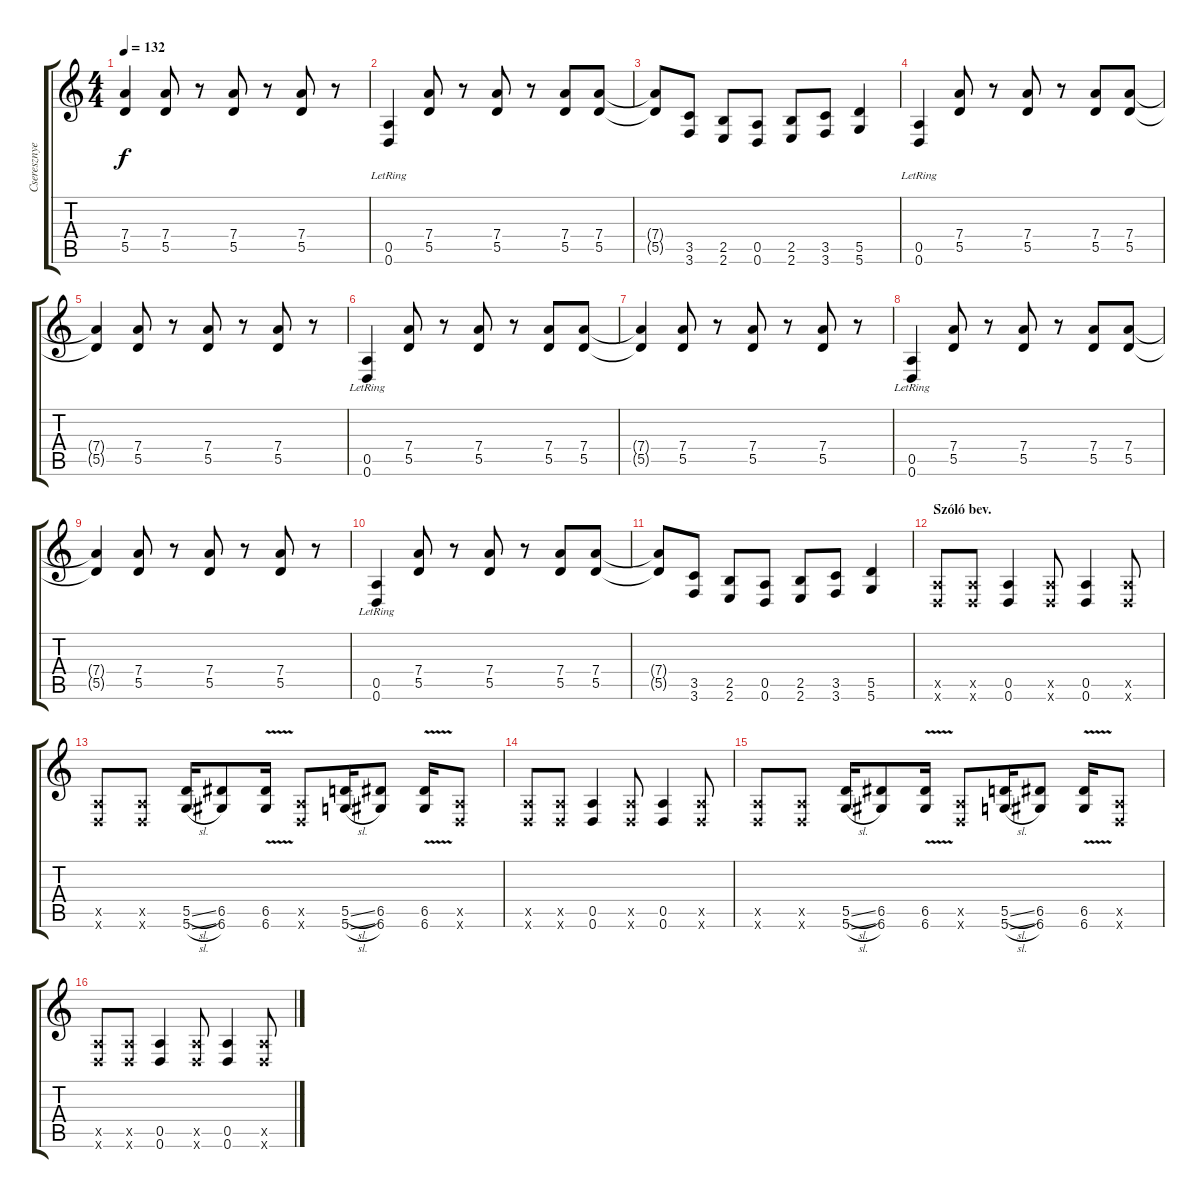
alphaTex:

\track ("Cseresznye" "Cseresznye") {instrument distortionguitar}
\staff {score tabs}
\tuning (E4 B3 G3 D3 A2 D2) {hide}
\ts (4 4)
\tempo 132
\clef g2
\ks c
(7.4{t} 5.5{t}).4{dy f} (7.4 5.5).8 r.8 (7.4 5.5).8 r.8 (7.4 5.5).8 r.8 |
(0.5 0.6{lr}).4 (7.4 5.5).8 r.8 (7.4 5.5).8 r.8 (7.4 5.5).8 (7.4 5.5).8 |
(7.4{t} 5.5{t}).8 (3.5 3.6).8 (2.5 2.6).8 (0.5 0.6).8 (2.5 2.6).8 (3.5 3.6).8 (5.5 5.6).4 |
(0.5 0.6{lr}).4 (7.4 5.5).8 r.8 (7.4 5.5).8 r.8 (7.4 5.5).8 (7.4 5.5).8 |
(7.4{t} 5.5{t}).4 (7.4 5.5).8 r.8 (7.4 5.5).8 r.8 (7.4 5.5).8 r.8 |
(0.5 0.6{lr}).4 (7.4 5.5).8 r.8 (7.4 5.5).8 r.8 (7.4 5.5).8 (7.4 5.5).8 |
(7.4{t} 5.5{t}).4 (7.4 5.5).8 r.8 (7.4 5.5).8 r.8 (7.4 5.5).8 r.8 |
(0.5 0.6{lr}).4 (7.4 5.5).8 r.8 (7.4 5.5).8 r.8 (7.4 5.5).8 (7.4 5.5).8 |
(7.4{t} 5.5{t}).4 (7.4 5.5).8 r.8 (7.4 5.5).8 r.8 (7.4 5.5).8 r.8 |
(0.5 0.6{lr}).4 (7.4 5.5).8 r.8 (7.4 5.5).8 r.8 (7.4 5.5).8 (7.4 5.5).8 |
(7.4{t} 5.5{t}).8 (3.5 3.6).8 (2.5 2.6).8 (0.5 0.6).8 (2.5 2.6).8 (3.5 3.6).8 (5.5 5.6).4 |
\section ("" "Szóló bev.")
(0.5{x} 0.6{x}).8 (0.5{x} 0.6{x}).8 (0.5 0.6).4 (0.5{x} 0.6{x}).8 (0.5 0.6).4 (0.5{x} 0.6{x}).8 |
(0.5{x} 0.6{x}).8 (0.5{x} 0.6{x}).8 (5.5{sl} 5.6{sl}).16 (6.5 6.6).8 (6.5{v} 6.6{v}).16 (0.5{x} 0.6{x}).8 (5.5{sl} 5.6{sl}).16 (6.5 6.6).8 (6.5{v} 6.6{v}).16 (0.5{x} 0.6{x}).8 |
(0.5{x} 0.6{x}).8 (0.5{x} 0.6{x}).8 (0.5 0.6).4 (0.5{x} 0.6{x}).8 (0.5 0.6).4 (0.5{x} 0.6{x}).8 |
(0.5{x} 0.6{x}).8 (0.5{x} 0.6{x}).8 (5.5{sl} 5.6{sl}).16 (6.5 6.6).8 (6.5{v} 6.6{v}).16 (0.5{x} 0.6{x}).8 (5.5{sl} 5.6{sl}).16 (6.5 6.6).8 (6.5{v} 6.6{v}).16 (0.5{x} 0.6{x}).8 |
(0.5{x} 0.6{x}).8 (0.5{x} 0.6{x}).8 (0.5 0.6).4 (0.5{x} 0.6{x}).8 (0.5 0.6).4 (0.5{x} 0.6{x}).8
